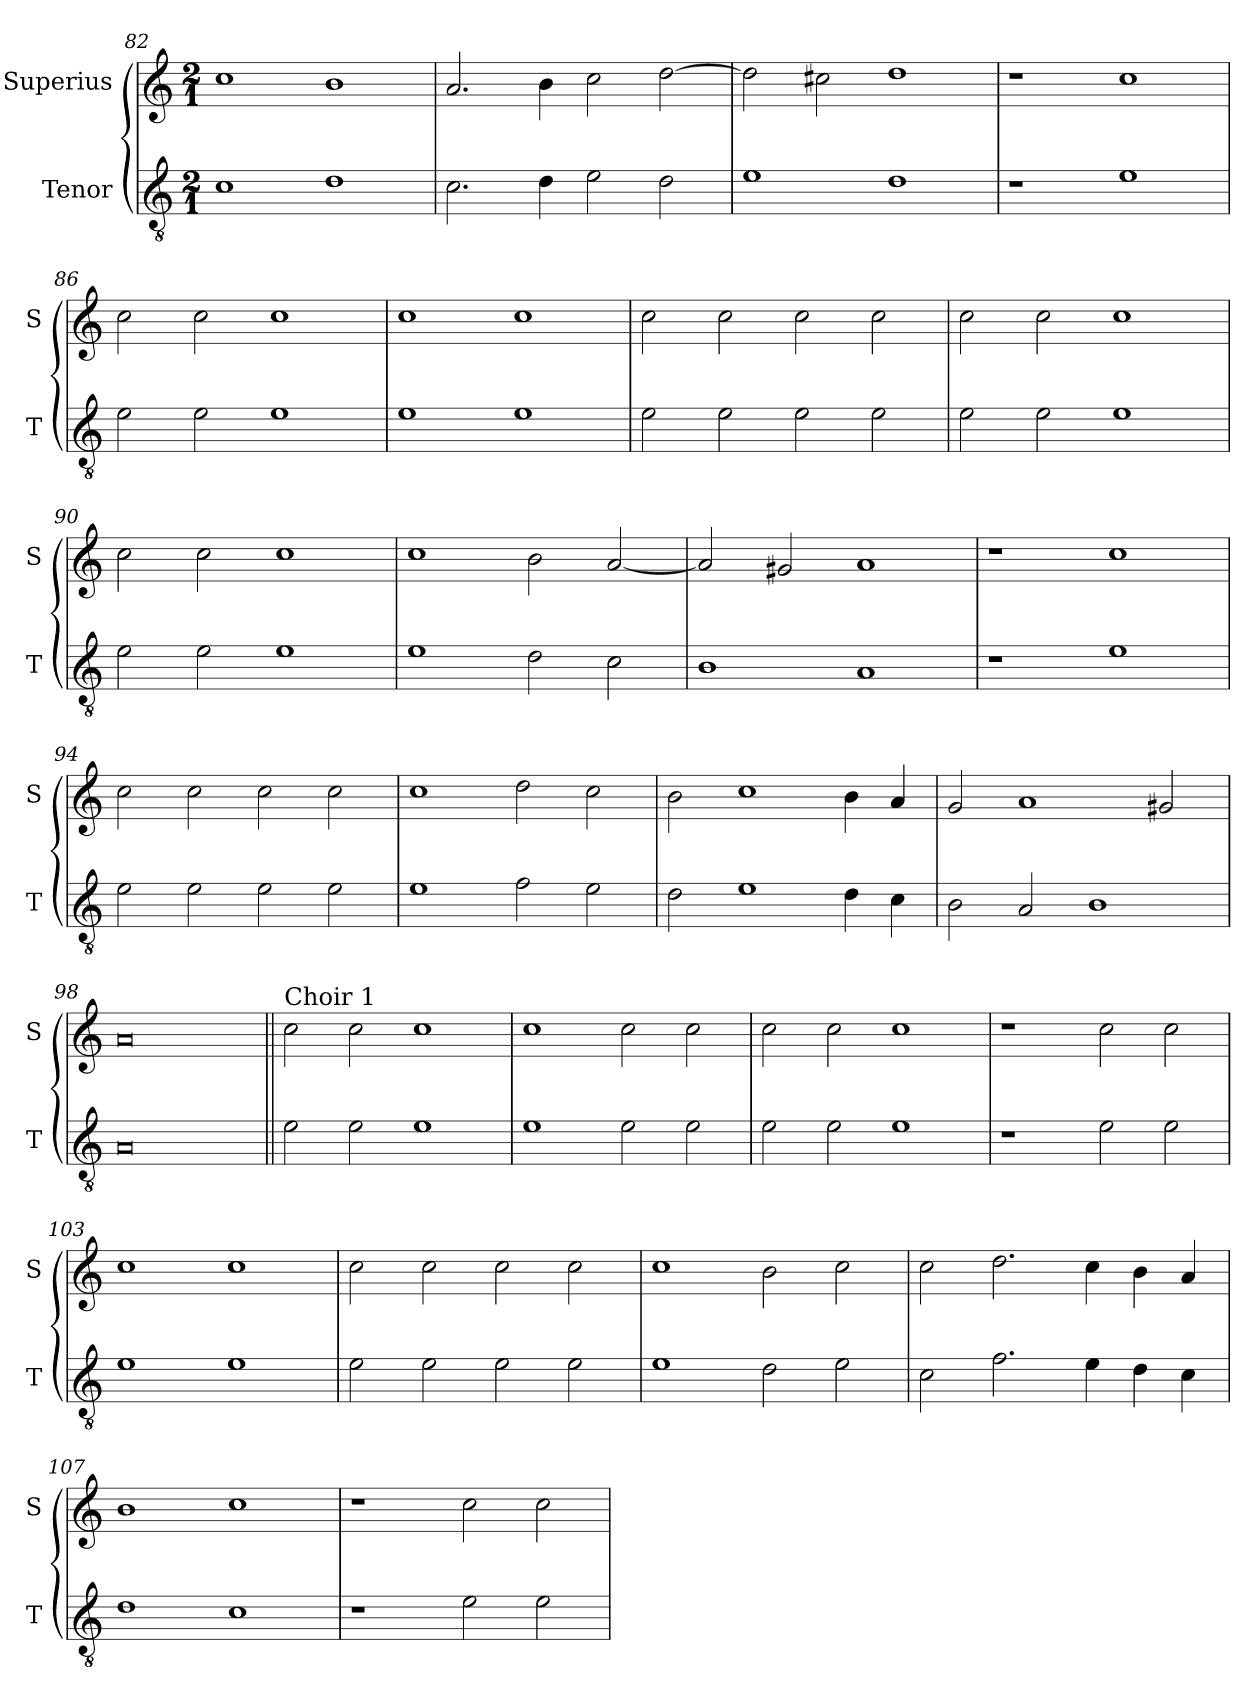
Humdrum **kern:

**kern	**kern
*part2	*part1
*staff2	*staff1
*I"Tenor	*I"Superius
*I'T	*I'S
*clefGv2	*clefG2
*k[]	*k[]
*M2/1	*M2/1
=82	=82
1c	1cc
1d	1b
=83	=83
2.c\	2.a/
4d\	4b\
2e\	2cc\
2d\	[2dd\
=84	=84
1e	2dd\]
.	2cc#X\
1d	1dd
=85	=85
1r	1r
1e	1cc
=86	=86
2e\	2cc\
2e\	2cc\
1e	1cc
=87	=87
1e	1cc
1e	1cc
=88	=88
2e\	2cc\
2e\	2cc\
2e\	2cc\
2e\	2cc\
=89	=89
2e\	2cc\
2e\	2cc\
1e	1cc
=90	=90
2e\	2cc\
2e\	2cc\
1e	1cc
=91	=91
1e	1cc
2d\	2b\
2c\	[2a/
=92	=92
1B	2a/]
.	2g#X/
1A	1a
=93	=93
1r	1r
1e	1cc
=94	=94
2e\	2cc\
2e\	2cc\
2e\	2cc\
2e\	2cc\
=95	=95
1e	1cc
2f\	2dd\
2e\	2cc\
=96	=96
2d\	2b\
1e	1cc
4d\	4b\
4c\	4a/
=97	=97
2B\	2g/
2A/	1a
1B	.
.	2g#X/
=98	=98
0A	0a
=99||	=99||
!	!LO:TX:a:t=Choir 1
2e\	2cc\
2e\	2cc\
1e	1cc
=100	=100
1e	1cc
2e\	2cc\
2e\	2cc\
=101	=101
2e\	2cc\
2e\	2cc\
1e	1cc
=102	=102
1r	1r
2e\	2cc\
2e\	2cc\
=103	=103
1e	1cc
1e	1cc
=104	=104
2e\	2cc\
2e\	2cc\
2e\	2cc\
2e\	2cc\
=105	=105
1e	1cc
2d\	2b\
2e\	2cc\
=106	=106
2c\	2cc\
2.f\	2.dd\
4e\	4cc\
4d\	4b\
4c\	4a/
=107	=107
1d	1b
1c	1cc
=108	=108
1r	1r
2e\	2cc\
2e\	2cc\
=	=
*-	*-
